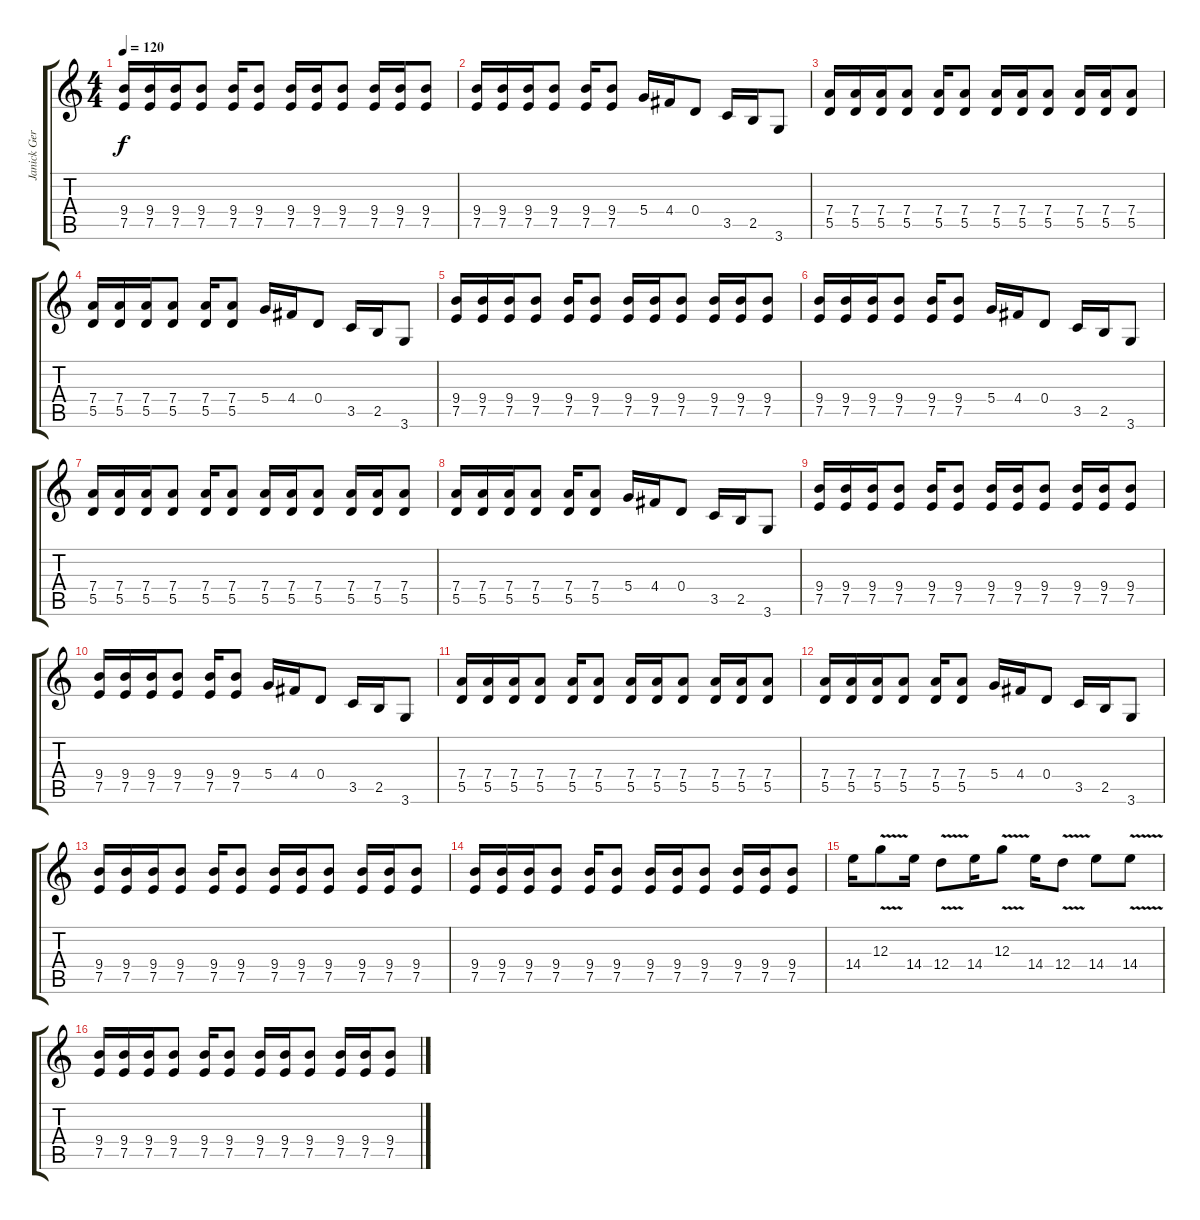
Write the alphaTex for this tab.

\track ("Janick Gers" "Janick Ger") {instrument distortionguitar}
\staff {score tabs}
\tuning (E4 B3 G3 D3 A2 E2) {hide}
\ts (4 4)
\tempo 120
\clef g2
\ks c
(9.4 7.5).16{dy f} (9.4 7.5).16 (9.4 7.5).16 (9.4 7.5).8 (9.4 7.5).16 (9.4 7.5).8 (9.4 7.5).16 (9.4 7.5).16 (9.4 7.5).8 (9.4 7.5).16 (9.4 7.5).16 (9.4 7.5).8 |
(9.4 7.5).16 (9.4 7.5).16 (9.4 7.5).16 (9.4 7.5).8 (9.4 7.5).16 (9.4 7.5).8 5.4.16 4.4.16 0.4.8 3.5.16 2.5.16 3.6.8 |
(7.4 5.5).16 (7.4 5.5).16 (7.4 5.5).16 (7.4 5.5).8 (7.4 5.5).16 (7.4 5.5).8 (7.4 5.5).16 (7.4 5.5).16 (7.4 5.5).8 (7.4 5.5).16 (7.4 5.5).16 (7.4 5.5).8 |
(7.4 5.5).16 (7.4 5.5).16 (7.4 5.5).16 (7.4 5.5).8 (7.4 5.5).16 (7.4 5.5).8 5.4.16 4.4.16 0.4.8 3.5.16 2.5.16 3.6.8 |
(9.4 7.5).16 (9.4 7.5).16 (9.4 7.5).16 (9.4 7.5).8 (9.4 7.5).16 (9.4 7.5).8 (9.4 7.5).16 (9.4 7.5).16 (9.4 7.5).8 (9.4 7.5).16 (9.4 7.5).16 (9.4 7.5).8 |
(9.4 7.5).16 (9.4 7.5).16 (9.4 7.5).16 (9.4 7.5).8 (9.4 7.5).16 (9.4 7.5).8 5.4.16 4.4.16 0.4.8 3.5.16 2.5.16 3.6.8 |
(7.4 5.5).16 (7.4 5.5).16 (7.4 5.5).16 (7.4 5.5).8 (7.4 5.5).16 (7.4 5.5).8 (7.4 5.5).16 (7.4 5.5).16 (7.4 5.5).8 (7.4 5.5).16 (7.4 5.5).16 (7.4 5.5).8 |
(7.4 5.5).16 (7.4 5.5).16 (7.4 5.5).16 (7.4 5.5).8 (7.4 5.5).16 (7.4 5.5).8 5.4.16 4.4.16 0.4.8 3.5.16 2.5.16 3.6.8 |
(9.4 7.5).16 (9.4 7.5).16 (9.4 7.5).16 (9.4 7.5).8 (9.4 7.5).16 (9.4 7.5).8 (9.4 7.5).16 (9.4 7.5).16 (9.4 7.5).8 (9.4 7.5).16 (9.4 7.5).16 (9.4 7.5).8 |
(9.4 7.5).16 (9.4 7.5).16 (9.4 7.5).16 (9.4 7.5).8 (9.4 7.5).16 (9.4 7.5).8 5.4.16 4.4.16 0.4.8 3.5.16 2.5.16 3.6.8 |
(7.4 5.5).16 (7.4 5.5).16 (7.4 5.5).16 (7.4 5.5).8 (7.4 5.5).16 (7.4 5.5).8 (7.4 5.5).16 (7.4 5.5).16 (7.4 5.5).8 (7.4 5.5).16 (7.4 5.5).16 (7.4 5.5).8 |
(7.4 5.5).16 (7.4 5.5).16 (7.4 5.5).16 (7.4 5.5).8 (7.4 5.5).16 (7.4 5.5).8 5.4.16 4.4.16 0.4.8 3.5.16 2.5.16 3.6.8 |
(9.4 7.5).16{volume 14} (9.4 7.5).16 (9.4 7.5).16 (9.4 7.5).8 (9.4 7.5).16 (9.4 7.5).8 (9.4 7.5).16 (9.4 7.5).16 (9.4 7.5).8 (9.4 7.5).16 (9.4 7.5).16 (9.4 7.5).8 |
(9.4 7.5).16 (9.4 7.5).16 (9.4 7.5).16 (9.4 7.5).8 (9.4 7.5).16 (9.4 7.5).8 (9.4 7.5).16 (9.4 7.5).16 (9.4 7.5).8 (9.4 7.5).16 (9.4 7.5).16 (9.4 7.5).8 |
14.4.16 12.3{v}.8 14.4.16 12.4{v}.8 14.4.16 12.3{v}.8 14.4.16 12.4{v}.8 14.4.8 14.4{v}.8 |
(9.4 7.5).16 (9.4 7.5).16 (9.4 7.5).16 (9.4 7.5).8 (9.4 7.5).16 (9.4 7.5).8 (9.4 7.5).16 (9.4 7.5).16 (9.4 7.5).8 (9.4 7.5).16 (9.4 7.5).16 (9.4 7.5).8
